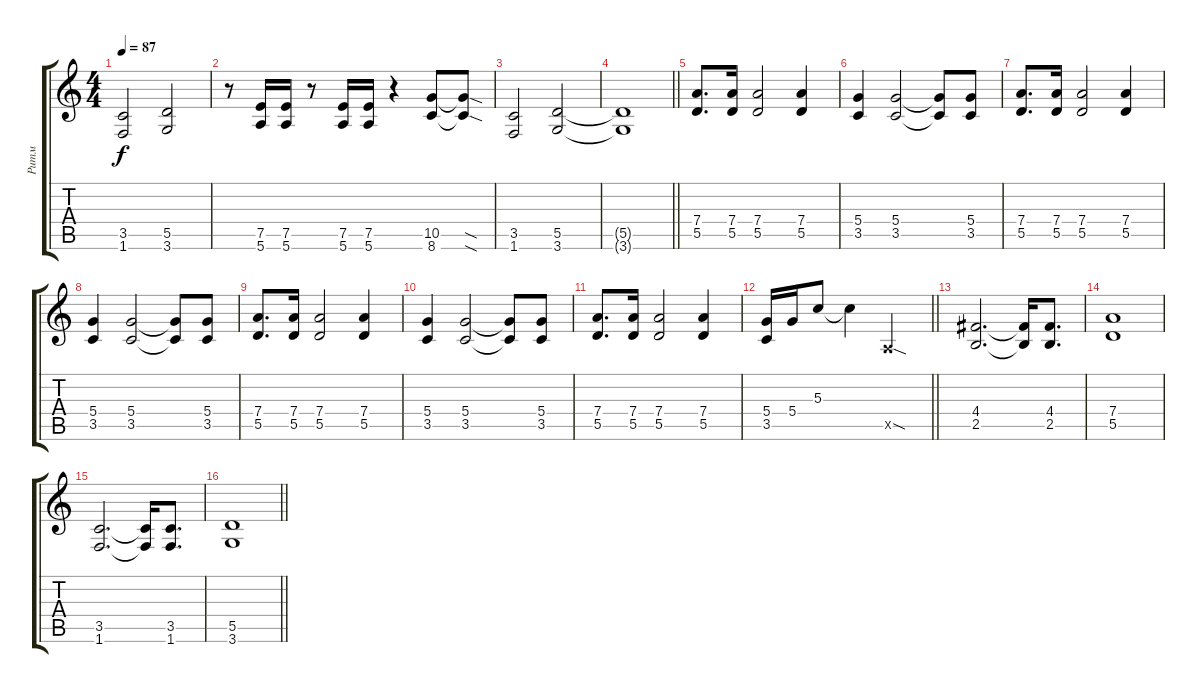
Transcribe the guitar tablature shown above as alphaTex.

\track ("Ритм" "Ритм") {instrument electricguitarclean}
\staff {score tabs}
\tuning (E4 B3 G3 D3 A2 E2) {hide}
\ts (4 4)
\tempo 87
\clef g2
\ks c
(3.5 1.6).2{dy f} (5.5 3.6).2 |
r.8 (7.5 5.6).16 (7.5 5.6).16 r.8 (7.5 5.6).16 (7.5 5.6).16 r.4 (10.5 8.6).8 (10.5{sod t} 8.6{sod t}).8 |
(3.5 1.6).2 (5.5 3.6).2 |
\barLineRight lightlight
(5.5{t} 3.6{t}).1 |
(7.4 5.5).8{d} (7.4 5.5).16 (7.4 5.5).2 (7.4 5.5).4 |
(5.4 3.5).4 (5.4 3.5).2 (5.4{t} 3.5{t}).8 (5.4 3.5).8 |
(7.4 5.5).8{d} (7.4 5.5).16 (7.4 5.5).2 (7.4 5.5).4 |
(5.4 3.5).4 (5.4 3.5).2 (5.4{t} 3.5{t}).8 (5.4 3.5).8 |
(7.4 5.5).8{d} (7.4 5.5).16 (7.4 5.5).2 (7.4 5.5).4 |
(5.4 3.5).4 (5.4 3.5).2 (5.4{t} 3.5{t}).8 (5.4 3.5).8 |
(7.4 5.5).8{d} (7.4 5.5).16 (7.4 5.5).2 (7.4 5.5).4 |
\barLineRight lightlight
(5.4 3.5).16 5.4.16 5.3.8 5.3{t}.4 0.5{sod x}.2 |
(4.4 2.5).2{d} (4.4{t} 2.5{t}).16 (4.4 2.5).8{d} |
(7.4 5.5).1 |
(3.5 1.6).2{d} (3.5{t} 1.6{t}).16 (3.5 1.6).8{d} |
\barLineRight lightlight
(5.5 3.6).1
